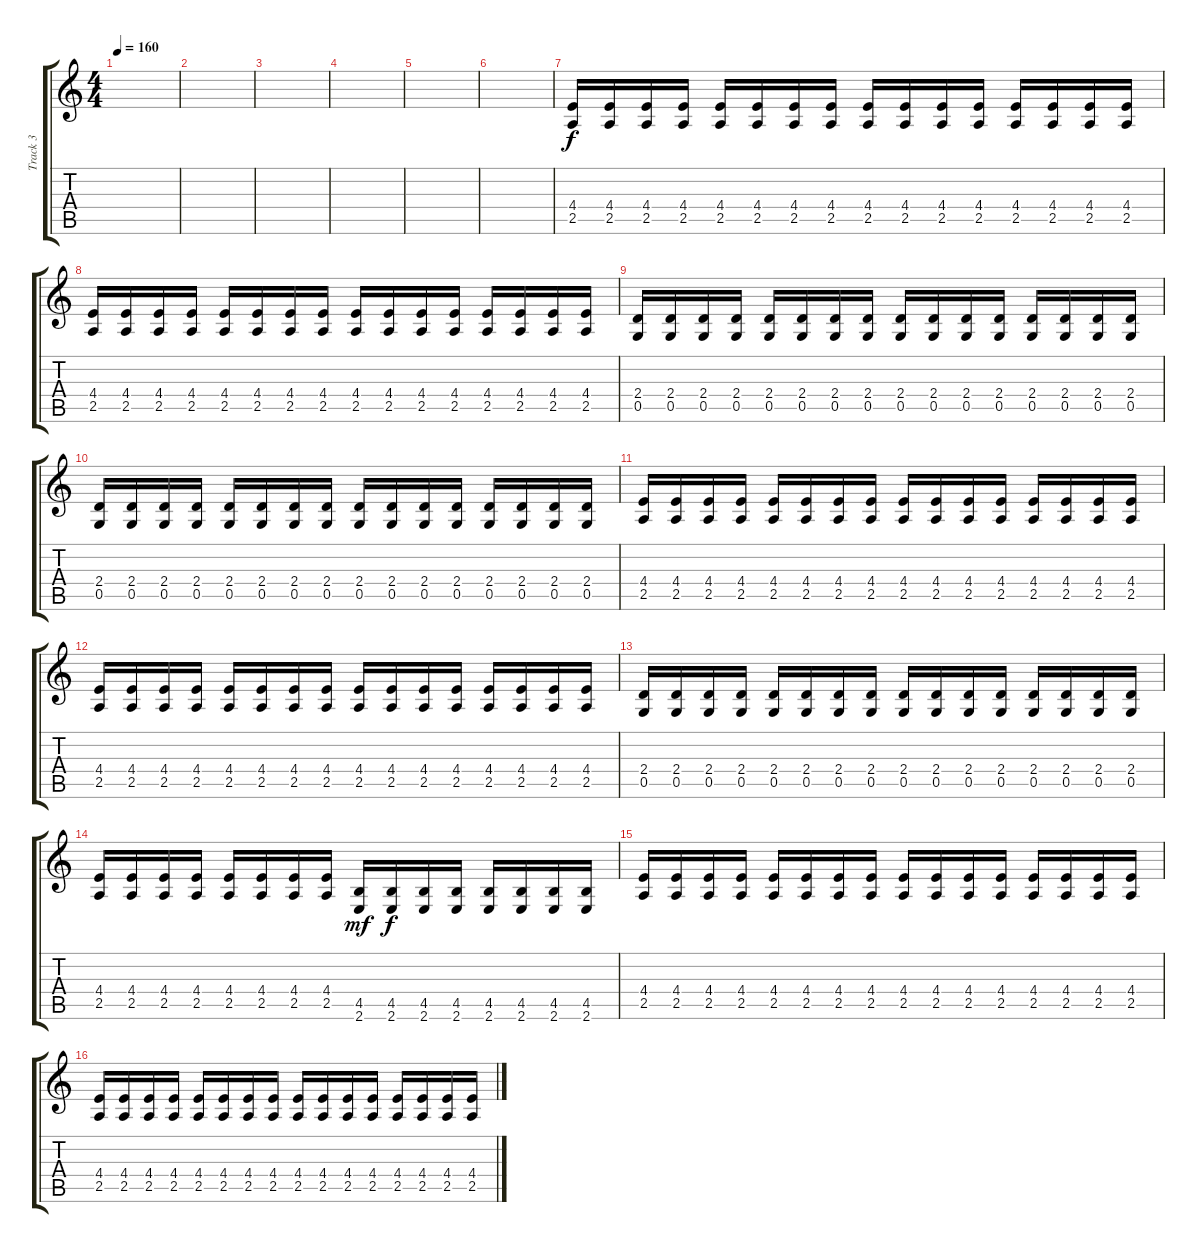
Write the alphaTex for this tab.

\track ("Track 3" "Track 3") {instrument distortionguitar}
\staff {score tabs}
\tuning (D4 A3 F3 C3 G2 D2) {hide}
\ts (4 4)
\tempo 160
\clef g2
\ks c
|
|
|
|
|
|
(4.4 2.5).16{instrument distortionguitar} (4.4 2.5).16 (4.4 2.5).16 (4.4 2.5).16 (4.4 2.5).16 (4.4 2.5).16 (4.4 2.5).16 (4.4 2.5).16 (4.4 2.5).16 (4.4 2.5).16 (4.4 2.5).16 (4.4 2.5).16 (4.4 2.5).16 (4.4 2.5).16 (4.4 2.5).16 (4.4 2.5).16 |
(4.4 2.5).16 (4.4 2.5).16 (4.4 2.5).16 (4.4 2.5).16 (4.4 2.5).16 (4.4 2.5).16 (4.4 2.5).16 (4.4 2.5).16 (4.4 2.5).16 (4.4 2.5).16 (4.4 2.5).16 (4.4 2.5).16 (4.4 2.5).16 (4.4 2.5).16 (4.4 2.5).16 (4.4 2.5).16 |
(2.4 0.5).16 (2.4 0.5).16 (2.4 0.5).16 (2.4 0.5).16 (2.4 0.5).16 (2.4 0.5).16 (2.4 0.5).16 (2.4 0.5).16 (2.4 0.5).16 (2.4 0.5).16 (2.4 0.5).16 (2.4 0.5).16 (2.4 0.5).16 (2.4 0.5).16 (2.4 0.5).16 (2.4 0.5).16 |
(2.4 0.5).16 (2.4 0.5).16 (2.4 0.5).16 (2.4 0.5).16 (2.4 0.5).16 (2.4 0.5).16 (2.4 0.5).16 (2.4 0.5).16 (2.4 0.5).16 (2.4 0.5).16 (2.4 0.5).16 (2.4 0.5).16 (2.4 0.5).16 (2.4 0.5).16 (2.4 0.5).16 (2.4 0.5).16 |
(4.4 2.5).16 (4.4 2.5).16 (4.4 2.5).16 (4.4 2.5).16 (4.4 2.5).16 (4.4 2.5).16 (4.4 2.5).16 (4.4 2.5).16 (4.4 2.5).16 (4.4 2.5).16 (4.4 2.5).16 (4.4 2.5).16 (4.4 2.5).16 (4.4 2.5).16 (4.4 2.5).16 (4.4 2.5).16 |
(4.4 2.5).16 (4.4 2.5).16 (4.4 2.5).16 (4.4 2.5).16 (4.4 2.5).16 (4.4 2.5).16 (4.4 2.5).16 (4.4 2.5).16 (4.4 2.5).16 (4.4 2.5).16 (4.4 2.5).16 (4.4 2.5).16 (4.4 2.5).16 (4.4 2.5).16 (4.4 2.5).16 (4.4 2.5).16 |
(2.4 0.5).16 (2.4 0.5).16 (2.4 0.5).16 (2.4 0.5).16 (2.4 0.5).16 (2.4 0.5).16 (2.4 0.5).16 (2.4 0.5).16 (2.4 0.5).16 (2.4 0.5).16 (2.4 0.5).16 (2.4 0.5).16 (2.4 0.5).16 (2.4 0.5).16 (2.4 0.5).16 (2.4 0.5).16 |
(4.4 2.5).16 (4.4 2.5).16 (4.4 2.5).16 (4.4 2.5).16 (4.4 2.5).16 (4.4 2.5).16 (4.4 2.5).16 (4.4 2.5).16 (4.5 2.6).16{dy mf} (4.5 2.6).16{dy f} (4.5 2.6).16 (4.5 2.6).16 (4.5 2.6).16 (4.5 2.6).16 (4.5 2.6).16 (4.5 2.6).16 |
(4.4 2.5).16{instrument distortionguitar} (4.4 2.5).16 (4.4 2.5).16 (4.4 2.5).16 (4.4 2.5).16 (4.4 2.5).16 (4.4 2.5).16 (4.4 2.5).16 (4.4 2.5).16 (4.4 2.5).16 (4.4 2.5).16 (4.4 2.5).16 (4.4 2.5).16 (4.4 2.5).16 (4.4 2.5).16 (4.4 2.5).16 |
(4.4 2.5).16 (4.4 2.5).16 (4.4 2.5).16 (4.4 2.5).16 (4.4 2.5).16 (4.4 2.5).16 (4.4 2.5).16 (4.4 2.5).16 (4.4 2.5).16 (4.4 2.5).16 (4.4 2.5).16 (4.4 2.5).16 (4.4 2.5).16 (4.4 2.5).16 (4.4 2.5).16 (4.4 2.5).16
